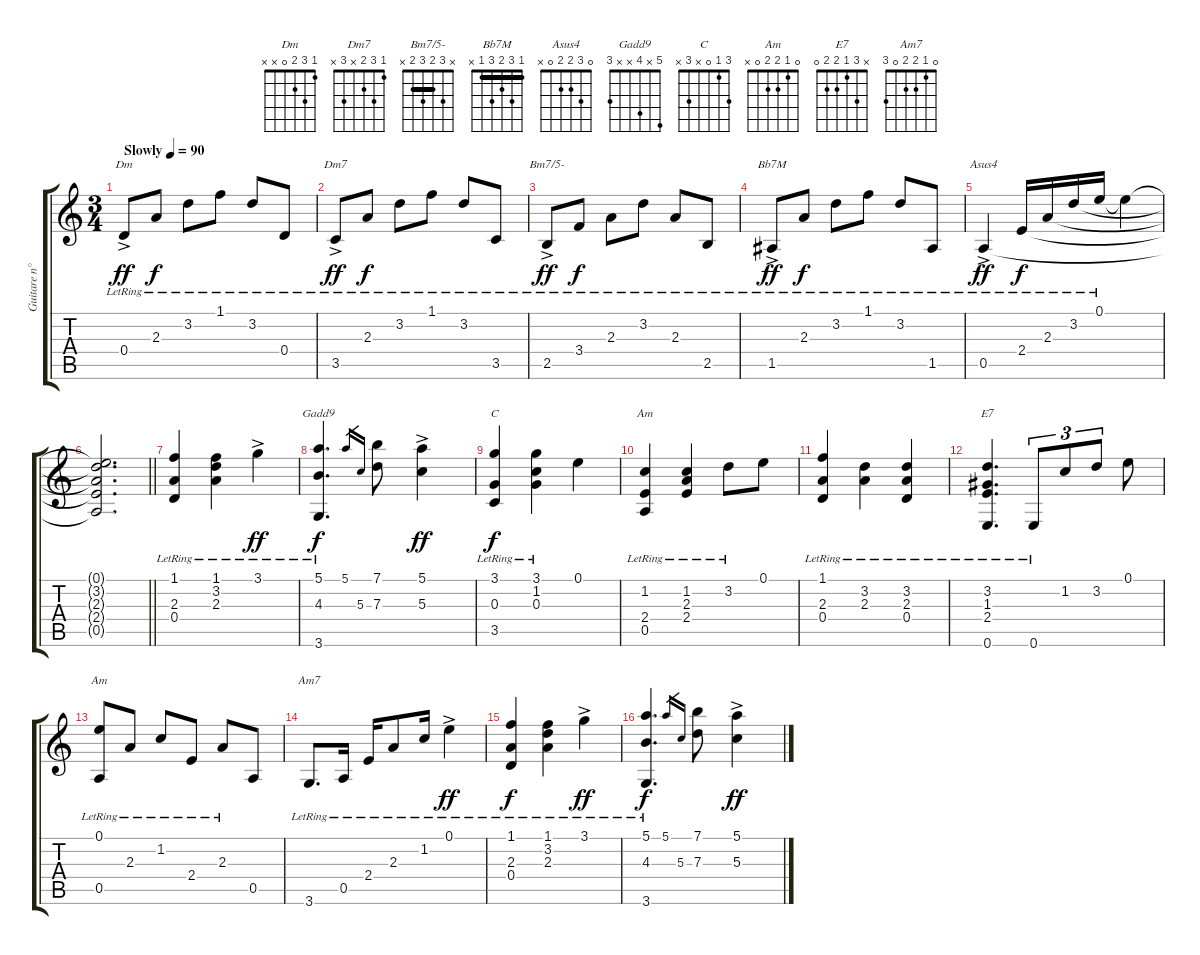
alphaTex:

\track ("Guitare n°1" "Guitare n°") {instrument acousticguitarsteel}
\staff {score tabs}
\tuning (E4 B3 G3 D3 A2 E2) {hide}
\chord ("Dm" 1 3 2 0 x x)
\chord ("Dm7" 1 3 2 x 3 x)
\chord ("Bm7/5-" x 3 2 3 2 x) {barre 2}
\chord ("Bb7M" 1 3 2 3 1 x) {barre 1}
\chord ("Asus4" 0 3 2 2 0 x)
\chord ("Gadd9" 5 x 4 x x 3)
\chord ("C" 3 1 0 x 3 x)
\chord ("Am" x 1 2 2 0 x)
\chord ("E7" x 3 1 2 2 0)
\chord ("Am" 0 1 2 2 0 x)
\chord ("Am7" 0 1 2 2 0 3)
\ts (3 4)
\tempo (90 "Slowly")
\clef g2
\ks c
0.4{ac lr}.8{ch "Dm" dy ff instrument acousticguitarsteel} 2.3{lr}.8{dy f} 3.2{lr}.8 1.1{lr}.8 3.2{lr}.8 0.4{lr}.8 |
3.5{ac lr}.8{ch "Dm7" dy ff} 2.3{lr}.8{dy f} 3.2{lr}.8 1.1{lr}.8 3.2{lr}.8 3.5{lr}.8 |
2.5{ac lr}.8{ch "Bm7/5-" dy ff} 3.4{lr}.8{dy f} 2.3{lr}.8 3.2{lr}.8 2.3{lr}.8 2.5{lr}.8 |
1.5{ac lr}.8{ch "Bb7M" dy ff} 2.3{lr}.8{dy f} 3.2{lr}.8 1.1{lr}.8 3.2{lr}.8 1.5{lr}.8 |
0.5{ac lr}.4{ch "Asus4" dy ff} 2.4{lr}.16{dy f} 2.3{lr}.16 3.2{lr}.16 0.1{lr}.16 0.1{t}.4 |
\barLineRight lightlight
(0.1{t} 3.2{t} 2.3{t} 2.4{t} 0.5{t}).2{d} |
(1.1 2.3 0.4{lr}).4 (1.1{lr} 3.2{lr} 2.3{lr}).4 3.1{ac lr}.4{dy ff} |
(5.1 4.3 3.6{lr}).4{d ch "Gadd9" dy f} 5.1.16{gr} 5.3.16{gr} (7.1 7.3).8 (5.1 5.3{ac}).4{dy ff} |
(3.1 0.3 3.5{lr}).4{ch "C" dy f} (3.1 1.2 0.3{lr}).4 0.1.4 |
(1.2{lr} 2.4{lr} 0.5{lr}).4{ch "Am"} (1.2{lr} 2.3{lr} 2.4{lr}).4 3.2{lr}.8 0.1.8 |
(1.1{lr} 2.3{lr} 0.4{lr}).4 (3.2{lr} 2.3{lr}).4 (3.2{lr} 2.3{lr} 0.4).4 |
(3.2{lr} 1.3{lr} 2.4{lr} 0.6{lr}).4{d ch "E7"} 0.6{lr}.8{tu (3 2)} 1.2.8{tu (3 2)} 3.2.8{tu (3 2)} 0.1.8 |
(0.1{lr} 0.5).8{ch "Am"} 2.3{lr}.8 1.2{lr}.8 2.4{lr}.8 2.3{lr}.8 0.5.8 |
3.6{lr}.8{d ch "Am7"} 0.5{lr}.16 2.4{lr}.16 2.3{lr}.8 1.2{lr}.16 0.1{ac lr}.4{dy ff} |
(1.1 2.3 0.4{lr}).4{dy f} (1.1{lr} 3.2{lr} 2.3{lr}).4 3.1{ac lr}.4{dy ff} |
(5.1 4.3 3.6{lr}).4{d dy f} 5.1.16{gr} 5.3.16{gr} (7.1 7.3).8 (5.1 5.3{ac}).4{dy ff}
